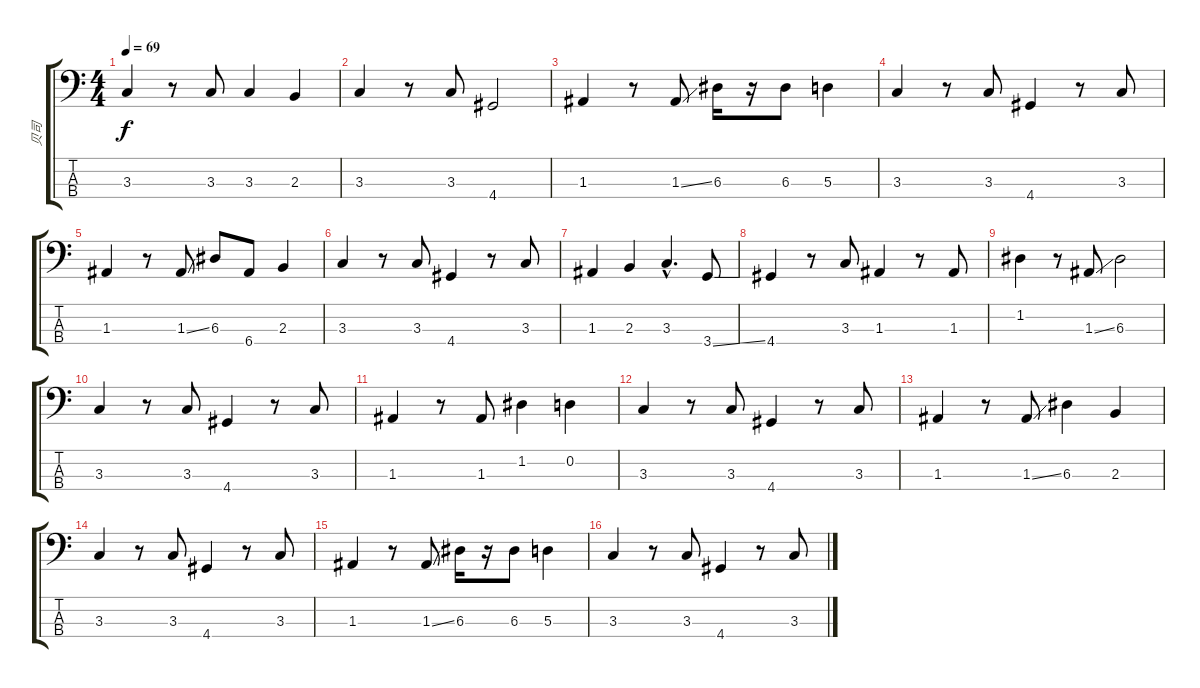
\track ("贝司" "贝司") {instrument electricbassfinger}
\staff {score tabs}
\tuning (G2 D2 A1 E1) {hide}
\ts (4 4)
\tempo 69
\clef f4
\ks c
3.3.4{dy f} r.8 3.3.8 3.3.4 2.3.4 |
3.3.4 r.8 3.3.8 4.4.2 |
1.3.4 r.8 1.3{ss}.8 6.3.16 r.16 6.3.8 5.3.4 |
3.3.4 r.8 3.3.8 4.4.4 r.8 3.3.8 |
1.3.4 r.8 1.3{ss}.8 6.3.8 6.4.8 2.3.4 |
3.3.4 r.8 3.3.8 4.4.4 r.8 3.3.8 |
1.3.4 2.3.4 3.3{hac}.4{d} 3.4{ss}.8 |
4.4.4 r.8 3.3.8 1.3.4 r.8 1.3.8 |
1.2.4 r.8 1.3{ss}.8 6.3.2 |
3.3.4 r.8 3.3.8 4.4.4 r.8 3.3.8 |
1.3.4 r.8 1.3.8 1.2.4 0.2.4 |
3.3.4 r.8 3.3.8 4.4.4 r.8 3.3.8 |
1.3.4 r.8 1.3{ss}.8 6.3.4 2.3.4 |
3.3.4 r.8 3.3.8 4.4.4 r.8 3.3.8 |
1.3.4 r.8 1.3{ss}.8 6.3.16 r.16 6.3.8 5.3.4 |
3.3.4 r.8 3.3.8 4.4.4 r.8 3.3.8
